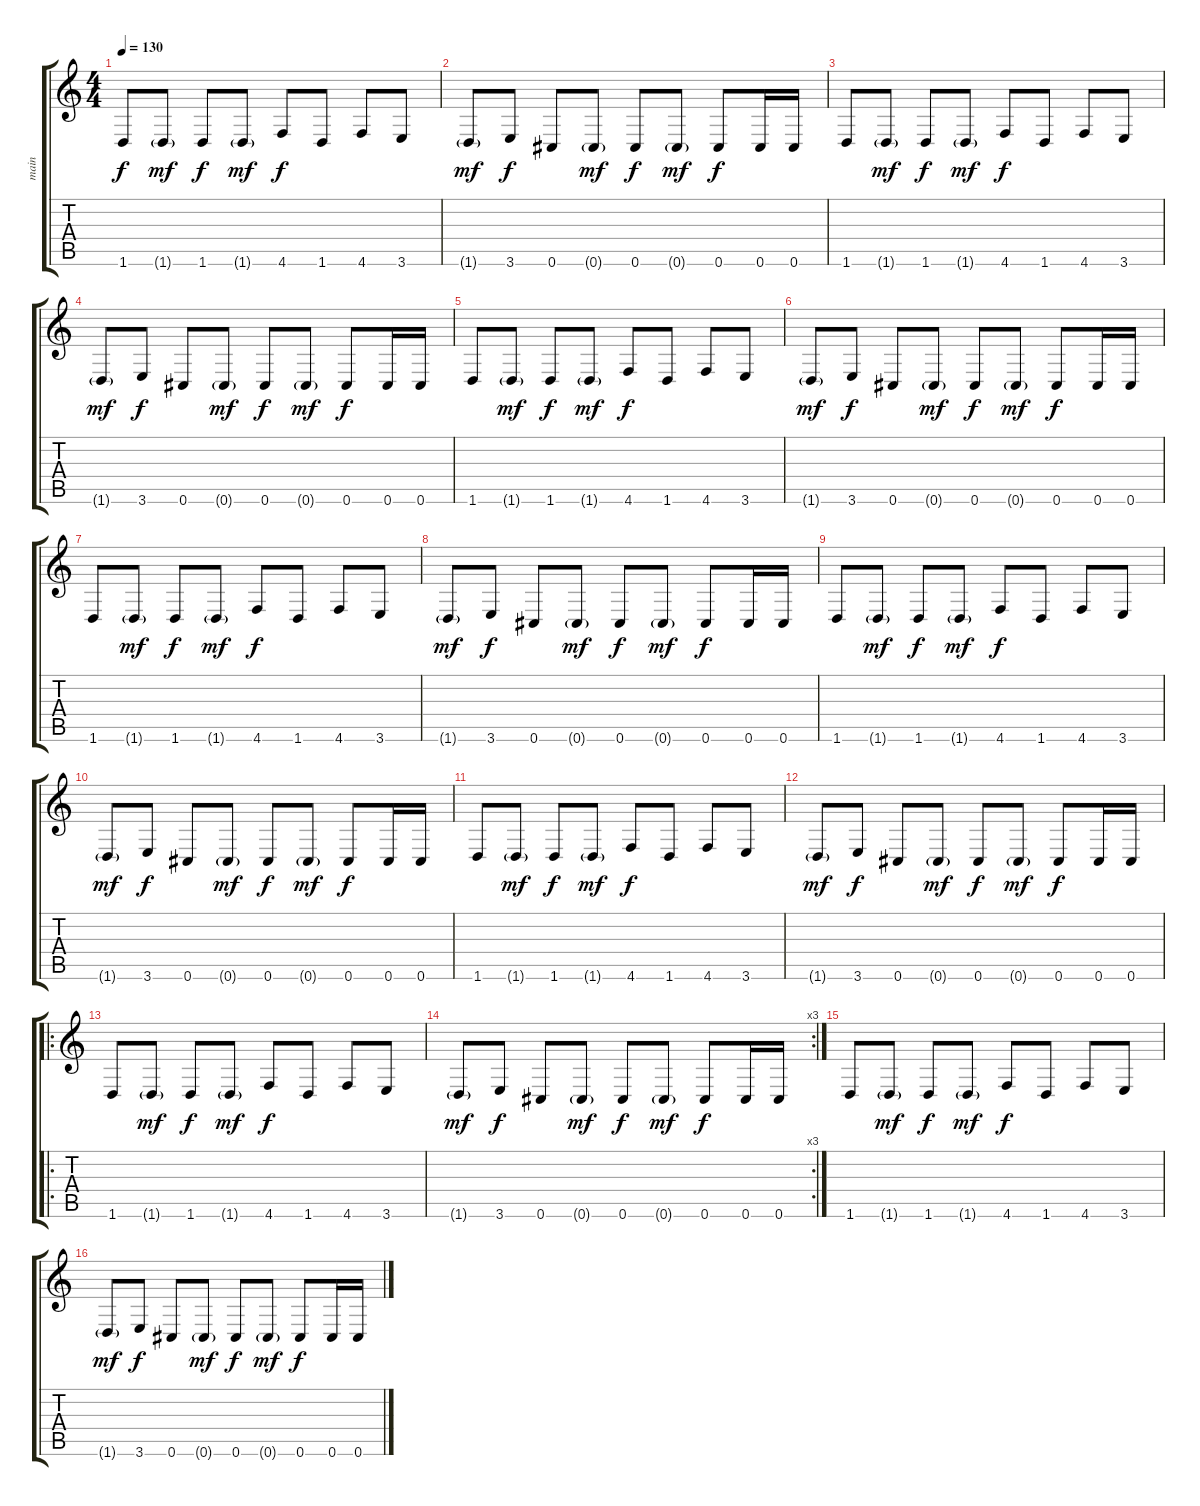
\track ("main" "main") {instrument electricguitarclean}
\staff {score tabs}
\tuning (Eb4 Bb3 Gb3 Db3 Ab2 Db2) {hide}
\ts (4 4)
\tempo 130
\clef g2
\ks c
1.6.8{dy f instrument electricguitarclean} 1.6{g}.8{dy mf} 1.6.8{dy f} 1.6{g}.8{dy mf} 4.6.8{dy f} 1.6.8 4.6.8 3.6.8 |
1.6{g}.8{dy mf} 3.6.8{dy f} 0.6.8 0.6{g}.8{dy mf} 0.6.8{dy f} 0.6{g}.8{dy mf} 0.6.8{dy f} 0.6.16 0.6.16 |
1.6.8 1.6{g}.8{dy mf} 1.6.8{dy f} 1.6{g}.8{dy mf} 4.6.8{dy f} 1.6.8 4.6.8 3.6.8 |
1.6{g}.8{dy mf} 3.6.8{dy f} 0.6.8 0.6{g}.8{dy mf} 0.6.8{dy f} 0.6{g}.8{dy mf} 0.6.8{dy f} 0.6.16 0.6.16 |
1.6.8 1.6{g}.8{dy mf} 1.6.8{dy f} 1.6{g}.8{dy mf} 4.6.8{dy f} 1.6.8 4.6.8 3.6.8 |
1.6{g}.8{dy mf} 3.6.8{dy f} 0.6.8 0.6{g}.8{dy mf} 0.6.8{dy f} 0.6{g}.8{dy mf} 0.6.8{dy f} 0.6.16 0.6.16 |
1.6.8 1.6{g}.8{dy mf} 1.6.8{dy f} 1.6{g}.8{dy mf} 4.6.8{dy f} 1.6.8 4.6.8 3.6.8 |
1.6{g}.8{dy mf} 3.6.8{dy f} 0.6.8 0.6{g}.8{dy mf} 0.6.8{dy f} 0.6{g}.8{dy mf} 0.6.8{dy f} 0.6.16 0.6.16 |
1.6.8 1.6{g}.8{dy mf} 1.6.8{dy f} 1.6{g}.8{dy mf} 4.6.8{dy f} 1.6.8 4.6.8 3.6.8 |
1.6{g}.8{dy mf} 3.6.8{dy f} 0.6.8 0.6{g}.8{dy mf} 0.6.8{dy f} 0.6{g}.8{dy mf} 0.6.8{dy f} 0.6.16 0.6.16 |
1.6.8 1.6{g}.8{dy mf} 1.6.8{dy f} 1.6{g}.8{dy mf} 4.6.8{dy f} 1.6.8 4.6.8 3.6.8 |
1.6{g}.8{dy mf} 3.6.8{dy f} 0.6.8 0.6{g}.8{dy mf} 0.6.8{dy f} 0.6{g}.8{dy mf} 0.6.8{dy f} 0.6.16 0.6.16 |
\ro
1.6.8 1.6{g}.8{dy mf} 1.6.8{dy f} 1.6{g}.8{dy mf} 4.6.8{dy f} 1.6.8 4.6.8 3.6.8 |
\rc 3
1.6{g}.8{dy mf} 3.6.8{dy f} 0.6.8 0.6{g}.8{dy mf} 0.6.8{dy f} 0.6{g}.8{dy mf} 0.6.8{dy f} 0.6.16 0.6.16 |
1.6.8 1.6{g}.8{dy mf} 1.6.8{dy f} 1.6{g}.8{dy mf} 4.6.8{dy f} 1.6.8 4.6.8 3.6.8 |
1.6{g}.8{dy mf} 3.6.8{dy f} 0.6.8 0.6{g}.8{dy mf} 0.6.8{dy f} 0.6{g}.8{dy mf} 0.6.8{dy f} 0.6.16 0.6.16
